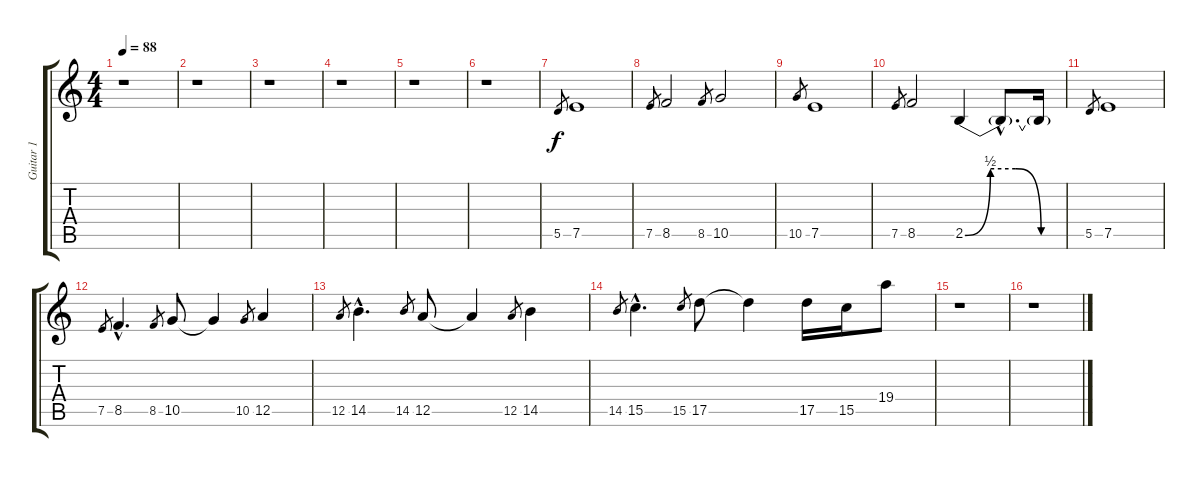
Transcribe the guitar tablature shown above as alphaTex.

\track ("Guitar 1" "Guitar 1") {instrument distortionguitar}
\staff {score tabs}
\tuning (E4 B3 G3 D3 A2 D2) {hide}
\ts (4 4)
\tempo 88
\clef g2
\ks c
r.1{dy f} |
r.1 |
r.1 |
r.1 |
r.1 |
r.1 |
5.5.8{gr} 7.5.1 |
7.5.8{gr} 8.5.2 8.5.8{gr} 10.5.2 |
10.5.8{gr} 7.5.1 |
7.5.8{gr} 8.5.2 2.5{be (custom 0 0 15 2 30 2 45 0 60 0)}.4 2.5{hac t}.8{d} 2.5{t}.16 |
5.5.8{gr} 7.5.1 |
7.5.8{gr} 8.5{hac}.4{d} 8.5.8{gr} 10.5.8 10.5{t}.4 10.5.8{gr} 12.5.4 |
12.5.8{gr} 14.5{hac}.4{d} 14.5.8{gr} 12.5.8 12.5{t}.4 12.5.8{gr} 14.5.4 |
14.5.8{gr} 15.5{hac}.4{d} 15.5.8{gr} 17.5.8 17.5{t}.4 17.5.16 15.5.16 19.4.8 |
r.1 |
r.1
